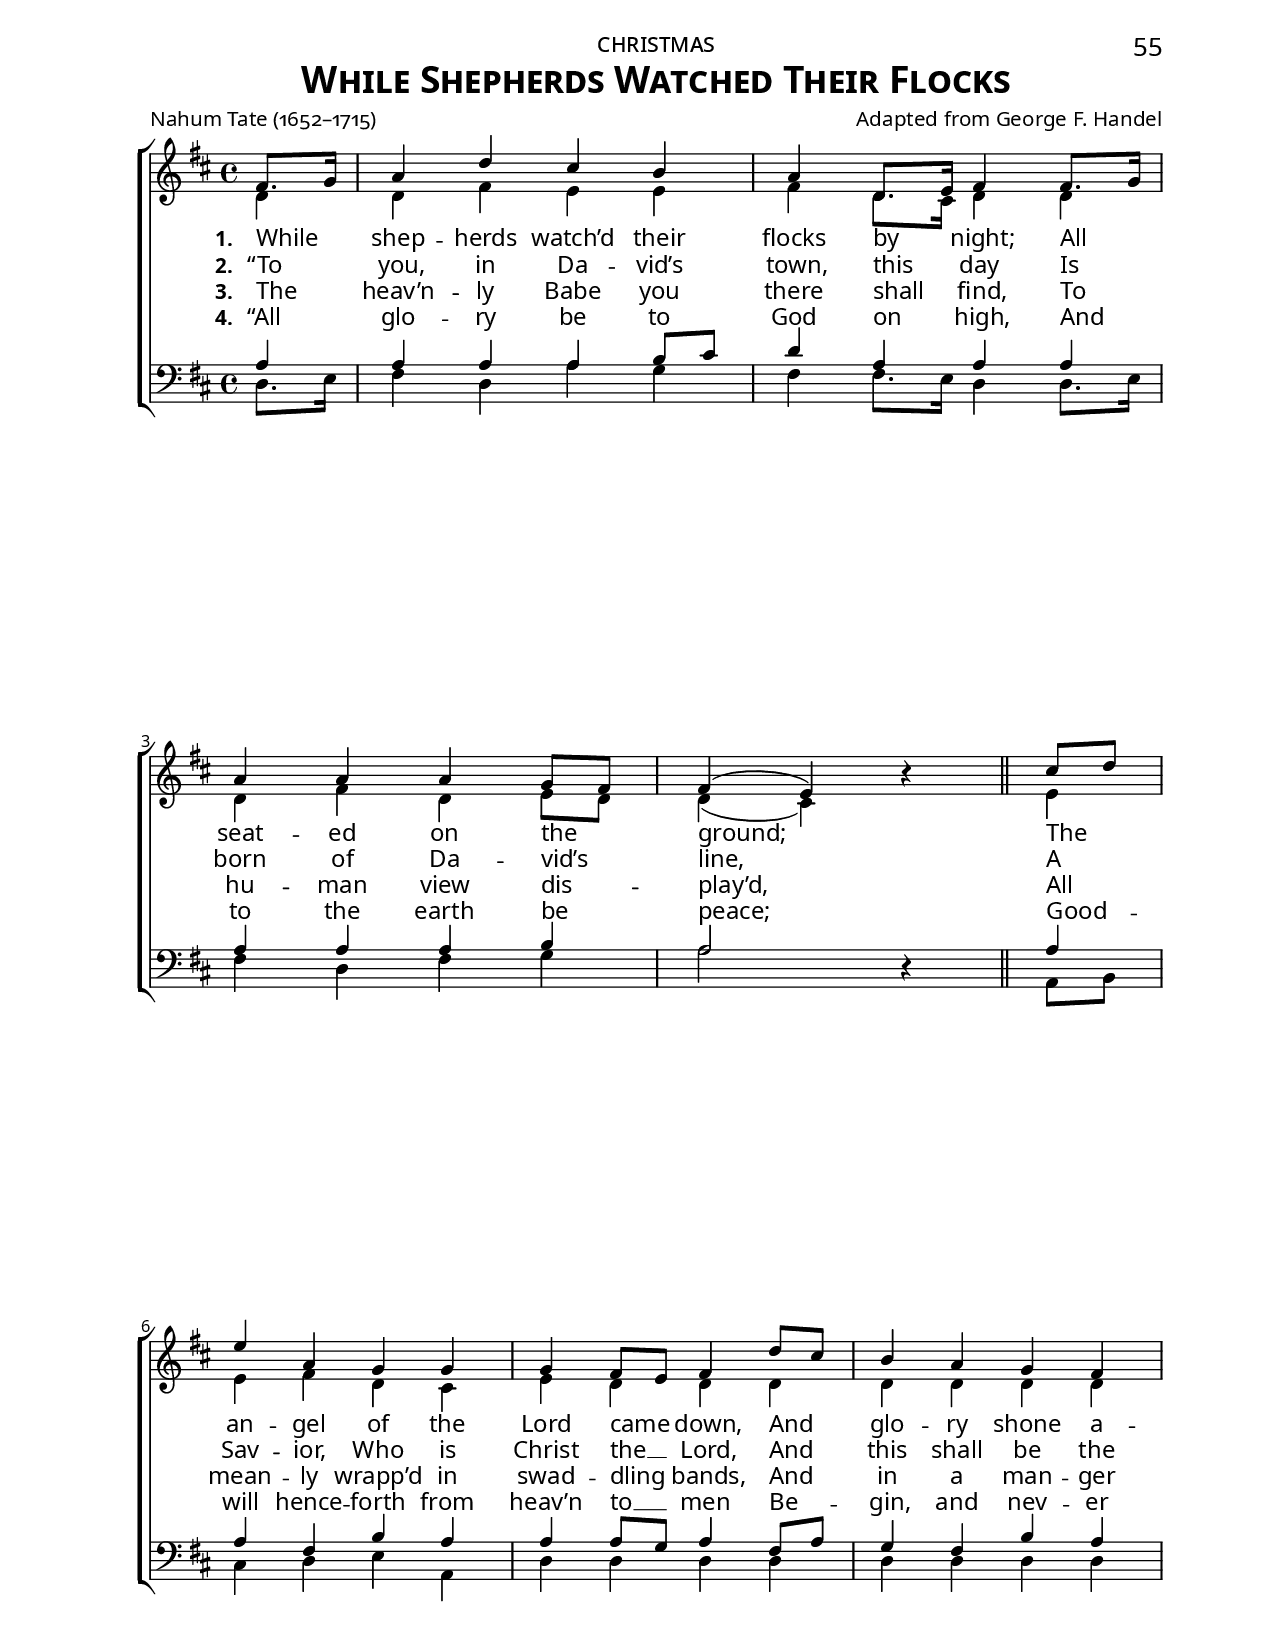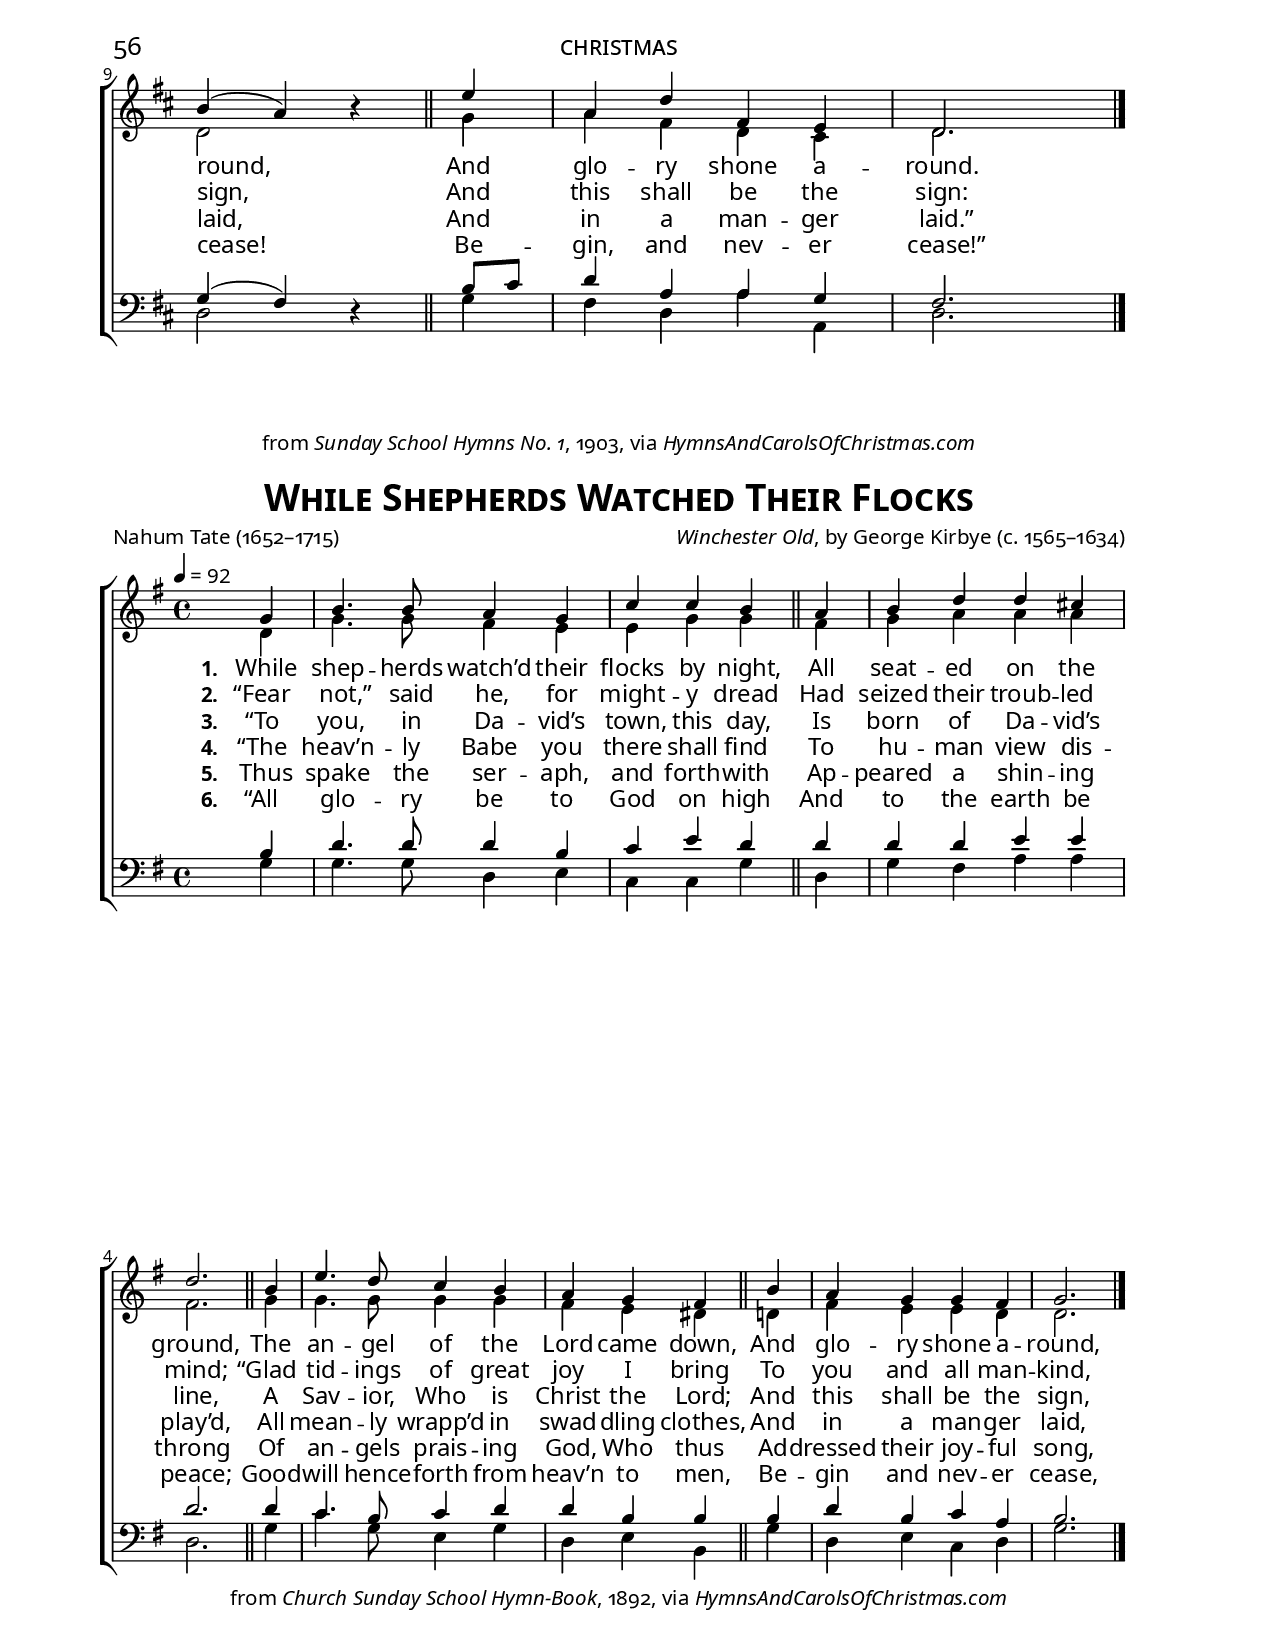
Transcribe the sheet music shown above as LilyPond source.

\version "2.24.0"
\include "util.ly"
\paper {
  print-all-headers = ##t
  paper-height = 11\in
  paper-width = 8.5\in
  indent = 0\in
  %system-system-spacing = #'((basic-distance . 10) (padding . 0))
  system-system-spacing =
    #'((basic-distance . 35)
       (minimum-distance . 0)
       (padding . -2)
       (stretchability . 200))
  markup-system-spacing =
    #'((basic-distance . 0)
       (minimum-distance . 0)
       (padding . 0.5)
       (stretchability . 0))
  system-markup-spacing =
    #'((basic-distance . 0)
       (minimum-distance . 0)
       (padding . 0.5)
       (stretchability . 0))
  
  ragged-last-bottom = ##f
  ragged-bottom = ##f
  two-sided = ##t
  inner-margin = 1\in
  outer-margin = 0.75\in
  top-margin = 0.26\in
  bottom-margin = 0.25\in
  first-page-number = #055
  print-first-page-number = ##t
  headerLine = \markup{\override #'(font-name . "Garamond Premier Pro") \smallCapsOldStyle"christmas"}
  oddHeaderMarkup = \markup\fill-line{
     \override #'(font-name . "Garamond Premier Pro")\abs-fontsize #12.5
     \combine 
        \fill-line{"" \if \should-print-page-number
        \oldStylePageNum""
        }
        \fill-line{\headerLine}
  }
  evenHeaderMarkup = \markup {
     \override #'(font-name . "Garamond Premier Pro")\abs-fontsize #12.5
     \combine
        \if \should-print-page-number
        \oldStylePageNum""
        \fill-line{\headerLine}
  }
}
#(set-global-staff-size 18) \paper{ #(define fonts (make-pango-font-tree "Garamond Premier Pro" "Garamond Premier Pro" "Garamond Premier Pro" (/ 18 20))) }
global = {
  \key d \major
  \time 4/4
  \autoBeamOff
  \override DynamicLineSpanner.staff-padding = #0.0
  \override DynamicLineSpanner.Y-extent = #'(-1 . 1)
}

sopMusic = \relative c' {
  \partial 4 fis8.[ g16] |
  a4 d cis b |
  a d,8.[ e16] fis4 fis8.[ g16] |
  a4 a a g8[ fis] |
  
  \partial 4*3 fis4( e) b'\rest \bar "||"
  \partial 4 cis8[ d] | \break
  e4 a, \bar"" g g |
  g fis8[ e] fis4 d'8[ cis] |
  
  b4 a g fis |
  \partial 4*3 b( a) b\rest \bar "||"
  \partial 4 e |
  a, d fis, e |
  \partial 4*3 d2. \bar "|."
}
sopWords = \lyricmode {
  
}

altoMusic = \relative c' {
  d4 |
  d4 fis e e |
  fis d8.[ cis16] d4 d |
  d fis d e8[ d] |
  
  d4( cis) s |
  e |
  e fis d cis |
  e d d d |
  
  d d d d |
  d2 s4 |
  g |
  a fis d4 cis |
  d2. \bar "|."
}
altoWords = \lyricmode {
  \dropLyricsXI
  \set stanza = #"1. "
  While shep -- herds watch’d their flocks by night;
    All seat -- ed on the ground;
  The an -- gel of the Lord came down,
    And glo -- ry shone a -- round,
    And glo -- ry shone a -- round.
}
altoWordsII = \lyricmode {
  \dropLyricsXI
  \set stanza = #"2. "
  “To you, in Da -- vid’s town, this day
    Is born of Da -- vid’s line,
  A Sav -- ior, Who is Christ the __ Lord,
    And this shall be the sign,
    And this shall be the sign:
}
altoWordsIII = \lyricmode {
  \dropLyricsXI
  \set stanza = #"3. "
  The heav’n -- ly Babe you there shall find,
    To hu -- man view dis -- play’d,
  All mean -- ly wrapp’d in swad -- dling bands,
    And in a man -- ger laid,
    And in a man -- ger laid.”
}
altoWordsIV = \lyricmode {
  \dropLyricsXI
  \set stanza = #"4. "
  “All glo -- ry be to God on high,
    And to the earth be peace;
  Good -- will hence -- forth from heav’n to __ men
    Be -- gin, and nev -- er cease!
    Be -- gin, and nev -- er cease!”
}

tenorMusic = \relative c' {
  a4 |
  a a a b8[ cis] |
  d4 a a a |
  a a a b |
  
  a2 s4 |
  a |
  a fis b a |
  a a8[ g] a4 fis8[ a] |
  
  g4 fis b a |
  g( fis) s |
  b8[ cis] |
  d4 a a g |
  fis2. \bar "|."
}
tenorWords = \lyricmode {

}

bassMusic = \relative c {
  d8.[ e16] |
  fis4 d a' g |
  fis fis8.[ e16] d4 d8.[ e16] |
  fis4 d fis g |
  
  a2 d,4\rest |
  a8[ b] |
  cis4 d e a, |
  d d d d |
  
  d d d d |
  d2 d4\rest |
  g4 |
  fis d a'4 a, |
  d2. \bar "|."
}
bassWords = \lyricmode {

}

\score {
  <<
   \new ChoirStaff <<
%    \new Lyrics = sopranos \with { \override VerticalAxisGroup.nonstaff-relatedstaff-spacing = #'((basic-distance . 1)) }
    \new Staff = women <<
      \new Voice = "sopranos" { \voiceOne << \global \sopMusic >> }
      \new Voice = "altos" { \voiceTwo << \global \altoMusic >> }
    >>
    \new Lyrics \with { alignAboveContext = #"women" \override VerticalAxisGroup.nonstaff-relatedstaff-spacing = #'((basic-distance . 1))} \lyricsto "sopranos" \sopWords
    \new Lyrics = "altosIV"  \with { alignBelowContext = #"women" } \lyricsto "sopranos" \altoWordsIV
    \new Lyrics = "altosIII"  \with { alignBelowContext = #"women" } \lyricsto "sopranos" \altoWordsIII
    \new Lyrics = "altosII"  \with { alignBelowContext = #"women" } \lyricsto "sopranos" \altoWordsII
    \new Lyrics = "altos"  \with { alignBelowContext = #"women" \override VerticalAxisGroup.nonstaff-relatedstaff-spacing = #'((padding . -0.9)) } \lyricsto "sopranos" \altoWords
   \new Staff = men <<
      \clef bass
      \new Voice = "tenors" { \voiceOne << \global \tenorMusic >> }
      \new Voice = "basses" { \voiceTwo << \global \bassMusic >> }
    >>
    \new Lyrics \with { alignAboveContext = #"men" \override VerticalAxisGroup.nonstaff-relatedstaff-spacing = #'((basic-distance . 1)) } \lyricsto "tenors" \tenorWords
    \new Lyrics \with { alignBelowContext = #"men" \override VerticalAxisGroup.nonstaff-relatedstaff-spacing = #'((basic-distance . 1)) } \lyricsto "basses" \bassWords
  >>
%    \new PianoStaff << \new Staff { \new Voice { \pianoRH } } \new Staff { \clef "bass" \pianoLH } >>
  >>
  \layout {
  \context {
    \Lyrics
    \override LyricText.font-size = #1.3
  }
    %#(layout-set-staff-size 14.6)
    #(define fonts (make-pango-font-tree "Garamond Premier Pro" "Garamond Premier Pro" "Garamond Premier Pro" (/ 18 20)))
    \context {
      \Score
      \override SpacingSpanner.base-shortest-duration = #(ly:make-moment 1/4)
      \override SpacingSpanner.common-shortest-duration = #(ly:make-moment 1/4)
    }
    \context {
      % Remove all empty staves
      % \Staff \RemoveEmptyStaves \override VerticalAxisGroup.remove-first = ##t
    }
%6.14g \context { \Lyrics \override LyricText.font-size = #0.6 }
%{IF_LESSER
\context {
  \Lyrics
  \override LyricText.font-size = #1.1
}
%}%END_IF_LESSER
    \context {
      \Lyrics
      \override LyricText.X-offset = #center-on-word
    }
  }
  \header {
    title = \markup{\override #'(font-name . "Garamond Premier Pro Semibold"){ \abs-fontsize #18 \smallCapsOldStyle"While Shepherds Watched Their Flocks"}}
    poet = \markup\oldStyleNum"Nahum Tate (1652–1715)"
    composer = \markup\oldStyleNum"Adapted from George F. Handel"
  }
}
\markup \fill-line \center-align { \concat { "from " \italic\oldStyleNum "Sunday School Hymns No. 1" \oldStyleNum", 1903, via " \italic"HymnsAndCarolsOfChristmas.com"}}
\markup\vspace#0.5














\header {
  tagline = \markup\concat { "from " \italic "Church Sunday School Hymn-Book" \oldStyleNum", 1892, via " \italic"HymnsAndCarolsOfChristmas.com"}
}
global = {
  \key g \major
  \time 4/4
  \autoBeamOff
  \override DynamicLineSpanner.staff-padding = #0.0
  \override DynamicLineSpanner.Y-extent = #'(-1 . 1)
}

sopMusic = \relative c' {
  \tempo 4 = 92
  \partial 4 g'4 |
  b4. b8 a4 g |
  c c b \bar"||"
  a |
  b d d cis |
  d2. \bar "||"
  
  b4 e4. d8 c4 b |
  a g fis \bar"||"
  b |
  a g g fis |
  g2. \bar"|."
}
sopWords = \lyricmode {
  
}

altoMusic = \relative c' {
  d4 |
  g4. g8 fis4 e |
  e g g |
  fis |
  g a a a |
  fis2. |
  
  g4 |
  g4. g8 g4 g |
  fis e dis |
  d |
  fis e e d |
  d2. \bar "|."
}
altoWords = \lyricmode {
  \dropLyricsXI
  \set stanza = #"1. "
  While shep -- herds watch’d their flocks by night,
    All seat -- ed on the ground,
  The an -- gel of the Lord came down,
    And glo -- ry shone a -- round,
    And glo -- ry shone a -- round.
}
altoWordsII = \lyricmode {
  \dropLyricsXI
  \set stanza = #"2. "
  “Fear not,” said he, for might -- y dread
    Had seized their troub -- led mind;
  “Glad tid -- ings of great joy I bring
    To you and all man -- kind,
    To you and all man -- kind.
}
altoWordsIII = \lyricmode {
  \dropLyricsXI
  \set stanza = #"3. "
  “To you, in Da -- vid’s town, this day,
    Is born of Da -- vid’s line,
  A Sav -- ior, Who is Christ the Lord;
    And this shall be the sign,
    And this shall be the sign:
}
altoWordsIV = \lyricmode {
  \dropLyricsXI
  \set stanza = #"4. "
  “The heav’n -- ly Babe you there shall find
    To hu -- man view dis -- play’d,
  All mean -- ly wrapp’d in swad -- dling clothes,
    And in a man -- ger laid,
    And in a man -- ger laid.”
}

altoWordsV = \lyricmode {
  \dropLyricsXI
  \set stanza = #"5. "
  Thus spake the ser -- aph, and forth -- with
    Ap -- peared a shin -- ing throng
  Of an -- gels prais -- ing God, Who thus
    Ad -- dressed their joy -- ful song,
    Ad -- dressed their joy -- ful song:
}

altoWordsVI = \lyricmode {
  \dropLyricsXI
  \set stanza = #"6. "
  “All glo -- ry be to God on high
    And to the earth be peace;
  Good -- will hence -- forth from heav’n to men,
    Be -- gin and nev -- er cease,
    Be -- gin and nev -- er cease.”
}

tenorMusic = \relative c' {
  b4 |
  d4. d8 d4 |
  b |
  c e d |
  d |
  d d e e |
  d2. |
  
  d4 |
  c4. b8 c4 d |
  d b b |
  b |
  d b c a |
  b2. \bar "|."
}
tenorWords = \lyricmode {

}

bassMusic = \relative c {
  g'4 |
  g4. g8 d4 e |
  c c g' |
  d |
  g fis a a |
  d,2. |
  
  g4 |
  c4. g8 e4 g |
  d e b |
  g' |
  d e c d |
  g2. \bar "|."
}
bassWords = \lyricmode {

}

\score {
  <<
   \new ChoirStaff <<
%    \new Lyrics = sopranos \with { \override VerticalAxisGroup.nonstaff-relatedstaff-spacing = #'((basic-distance . 1)) }
    \new Staff = women <<
      \new Voice = "sopranos" { \voiceOne << \global \sopMusic >> }
      \new Voice = "altos" { \voiceTwo << \global \altoMusic >> }
    >>
    \new Lyrics \with { alignAboveContext = #"women" \override VerticalAxisGroup.nonstaff-relatedstaff-spacing = #'((basic-distance . 1))} \lyricsto "sopranos" \sopWords
    \new Lyrics = "altosVI"  \with { alignBelowContext = #"women" } \lyricsto "sopranos" \altoWordsVI
    \new Lyrics = "altosV"  \with { alignBelowContext = #"women" } \lyricsto "sopranos" \altoWordsV
    \new Lyrics = "altosIV"  \with { alignBelowContext = #"women" } \lyricsto "sopranos" \altoWordsIV
    \new Lyrics = "altosIII"  \with { alignBelowContext = #"women" } \lyricsto "sopranos" \altoWordsIII
    \new Lyrics = "altosII"  \with { alignBelowContext = #"women" } \lyricsto "sopranos" \altoWordsII
    \new Lyrics = "altos"  \with { alignBelowContext = #"women" \override VerticalAxisGroup.nonstaff-relatedstaff-spacing = #'((padding . -0.9)) } \lyricsto "sopranos" \altoWords
   \new Staff = men <<
      \clef bass
      \new Voice = "tenors" { \voiceOne << \global \tenorMusic >> }
      \new Voice = "basses" { \voiceTwo << \global \bassMusic >> }
    >>
    \new Lyrics \with { alignAboveContext = #"men" \override VerticalAxisGroup.nonstaff-relatedstaff-spacing = #'((basic-distance . 1)) } \lyricsto "tenors" \tenorWords
    \new Lyrics \with { alignBelowContext = #"men" \override VerticalAxisGroup.nonstaff-relatedstaff-spacing = #'((basic-distance . 1)) } \lyricsto "basses" \bassWords
  >>
%    \new PianoStaff << \new Staff { \new Voice { \pianoRH } } \new Staff { \clef "bass" \pianoLH } >>
  >>
  \layout {
  \context {
    \Lyrics
    \override LyricText.font-size = #1.3
  }
    %#(layout-set-staff-size 15)
    #(define fonts (make-pango-font-tree "Garamond Premier Pro" "Garamond Premier Pro" "Garamond Premier Pro" (/ 18 20)))
    \context {
      \Score
      %\override SpacingSpanner.base-shortest-duration = #(ly:make-moment 1/8)
      %\override SpacingSpanner.common-shortest-duration = #(ly:make-moment 1/4)
    }
    \context {
      % Remove all empty staves
      % \Staff \RemoveEmptyStaves \override VerticalAxisGroup.remove-first = ##t
    }
    \context {
      \Lyrics
      \override LyricText.X-offset = #center-on-word
    }
  }
  \header {
    title = \markup{\override #'(font-name . "Garamond Premier Pro Semibold"){ \abs-fontsize #18 \smallCapsOldStyle"While Shepherds Watched Their Flocks"}}
    poet = \markup\oldStyleNum"Nahum Tate (1652–1715)"
    composer = \markup\concat{\italic"Winchester Old" \oldStyleNum", by George Kirbye (c. 1565–1634)"}
  }
}

